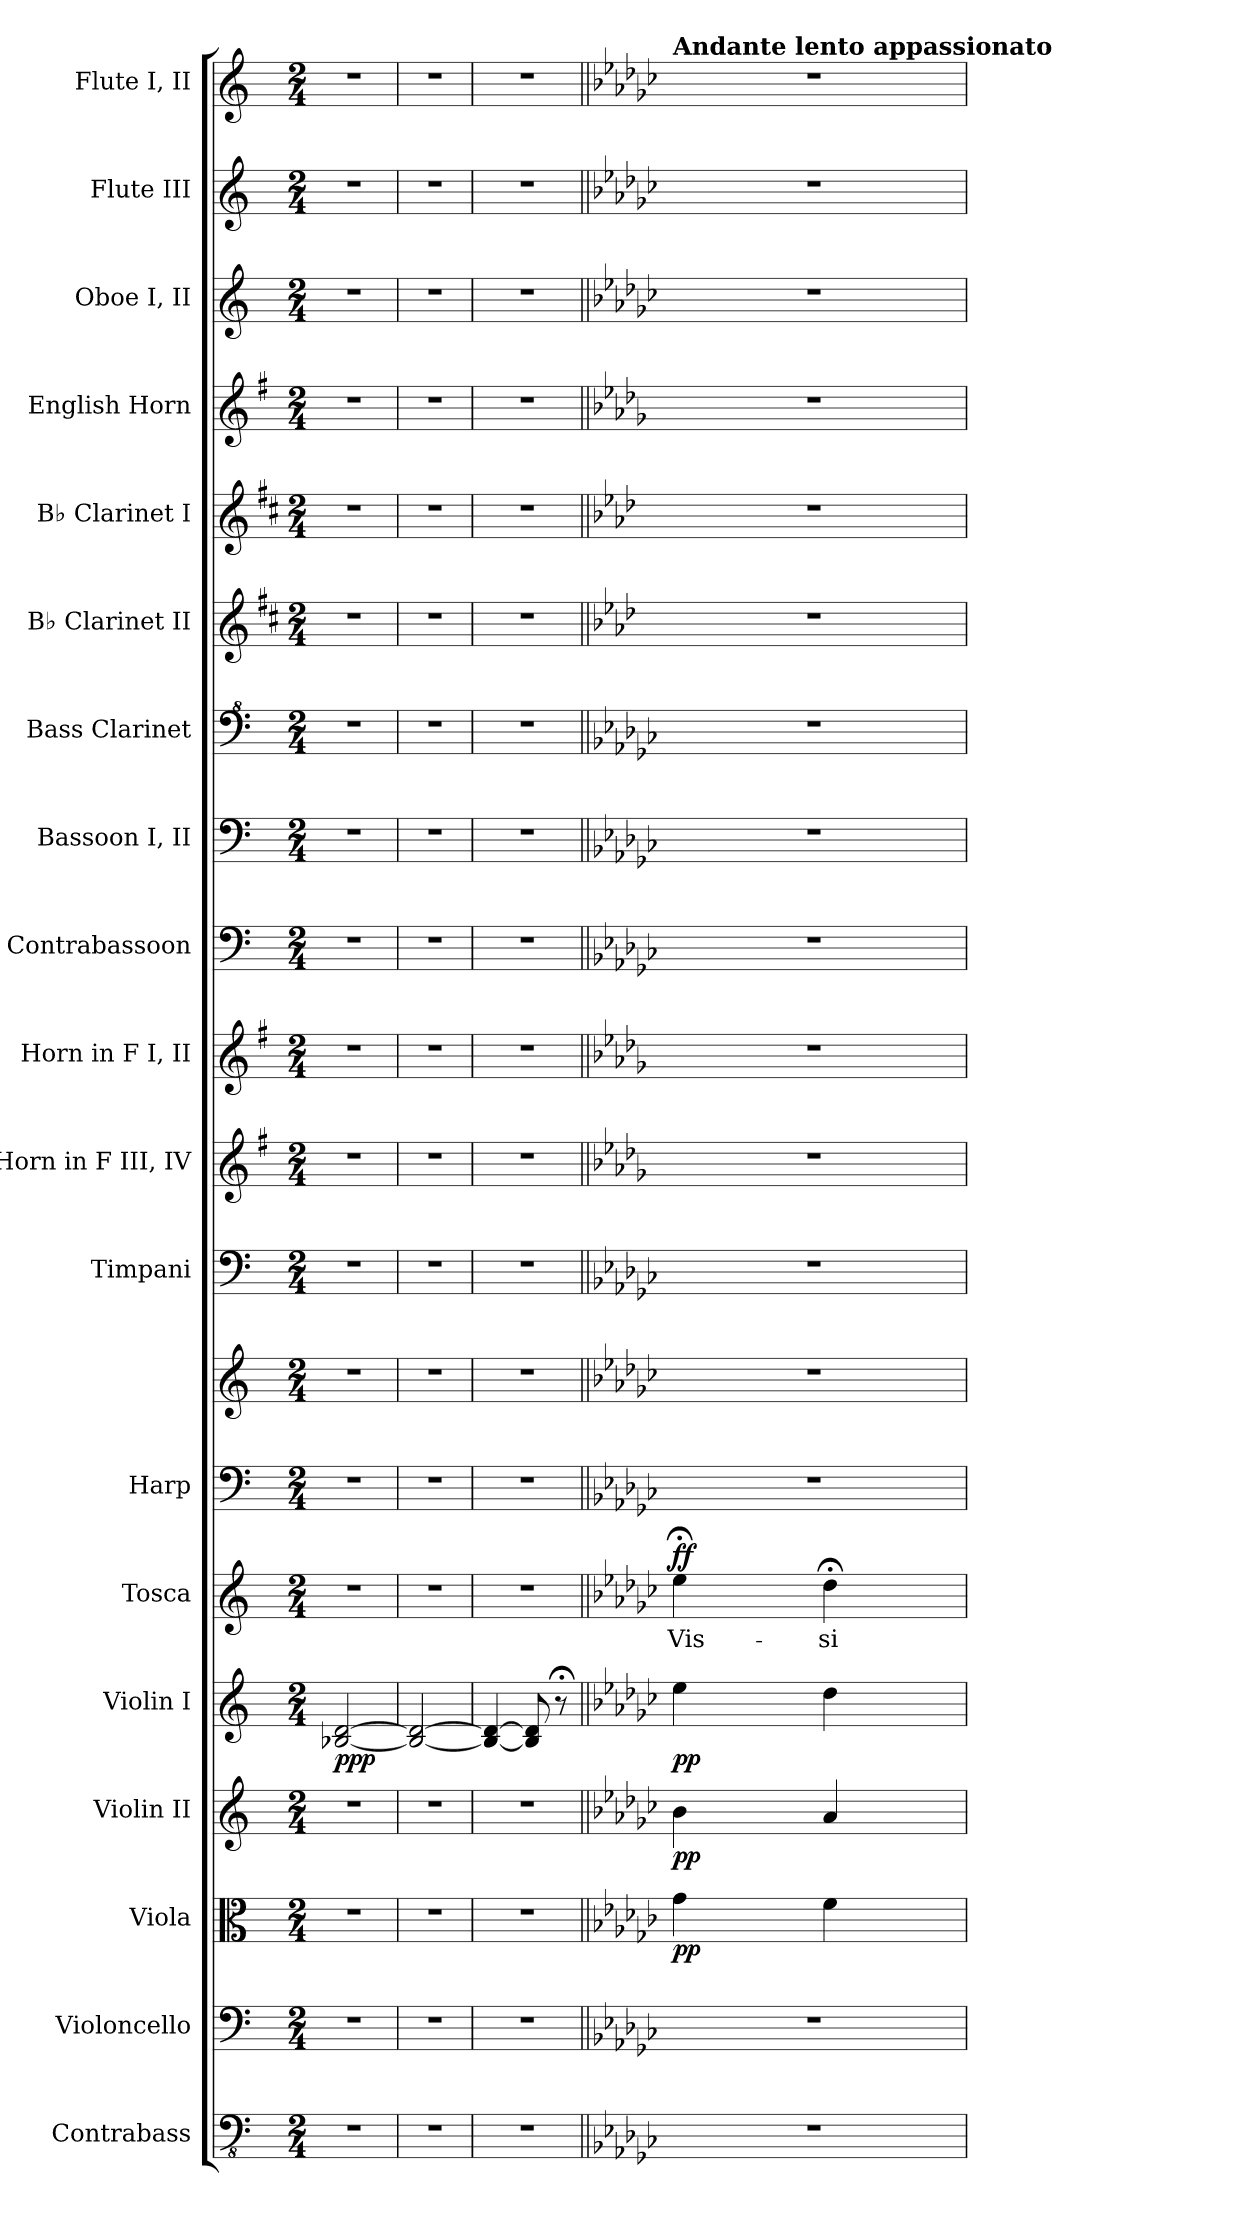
**kern	**kern	**kern	**dynam	**kern	**dynam	**kern	**dynam	**kern	**text	**dynam	**kern	**kern	**kern	**kern	**kern	**kern	**kern	**kern	**kern	**kern	**kern	**kern	**kern	**kern
*part19	*part18	*part17	*part17	*part16	*part16	*part15	*part15	*part14	*part14	*part14	*part13	*part13	*part12	*part11	*part10	*part9	*part8	*part7	*part6	*part5	*part4	*part3	*part2	*part1
*staff20	*staff19	*staff18	*staff18	*staff17	*staff17	*staff16	*staff16	*staff15	*staff15	*staff15	*staff14	*staff13	*staff12	*staff11	*staff10	*staff9	*staff8	*staff7	*staff6	*staff5	*staff4	*staff3	*staff2	*staff1
*I"Contrabass	*I"Violoncello	*I"Viola	*	*I"Violin II	*	*I"Violin I	*	*I"Tosca	*	*	*I"Harp	*	*I"Timpani	*I"Horn in F III, IV	*I"Horn in F I, II	*I"Contrabassoon	*I"Bassoon I, II	*I"Bass Clarinet	*I"B♭ Clarinet II	*I"B♭ Clarinet I	*I"English Horn	*I"Oboe I, II	*I"Flute  III	*I"Flute  I, II
*I'Cb.	*I'Vc.	*I'Vla.	*	*I'Vln. II	*	*I'Vln. I	*	*I'Tosca	*	*	*I'Hrp.	*	*I'Timp.	*	*	*I'Cbsn.	*I'Bsn. I, II	*I'B. Cl.	*I'B♭ Cl. II	*I'B♭ Cl.  I	*I'E. Hn.	*I'Ob. I, II	*I'Fl. III	*I'Fl.  I, II
*clefFv4	*clefF4	*clefC3	*	*clefG2	*	*clefG2	*	*clefG2	*	*	*clefF4	*clefG2	*clefF4	*clefG2	*clefG2	*clefF4	*clefF4	*clefF^4	*clefG2	*clefG2	*clefG2	*clefG2	*clefG2	*clefG2
*	*	*	*	*	*	*	*	*	*	*	*	*	*	*ITrd4c7	*ITrd4c7	*ITrd7c12	*	*ITrd8c14	*ITrd1c2	*ITrd1c2	*ITrd4c7	*	*	*
*k[]	*k[]	*k[]	*	*k[]	*	*k[]	*	*k[]	*	*	*k[]	*k[]	*k[]	*k[]	*k[]	*k[]	*k[]	*k[]	*k[]	*k[]	*k[]	*k[]	*k[]	*k[]
*M2/4	*M2/4	*M2/4	*	*M2/4	*	*M2/4	*	*M2/4	*	*	*M2/4	*M2/4	*M2/4	*M2/4	*M2/4	*M2/4	*M2/4	*M2/4	*M2/4	*M2/4	*M2/4	*M2/4	*M2/4	*M2/4
=1	=1	=1	=1	=1	=1	=1	=1	=1	=1	=1	=1	=1	=1	=1	=1	=1	=1	=1	=1	=1	=1	=1	=1	=1
!	!	!	!	!	!	!	!LO:DY:b	!	!	!	!	!	!	!	!	!	!	!	!	!	!	!	!	!
2r	2r	2r	.	2r	.	[2B-X/ [2d/	ppp	2r	.	.	2r	2r	2r	2r	2r	2r	2r	2r	2r	2r	2r	2r	2r	2r
=2	=2	=2	=2	=2	=2	=2	=2	=2	=2	=2	=2	=2	=2	=2	=2	=2	=2	=2	=2	=2	=2	=2	=2	=2
2r	2r	2r	.	2r	.	2B-/_ 2d/_	.	2r	.	.	2r	2r	2r	2r	2r	2r	2r	2r	2r	2r	2r	2r	2r	2r
=3	=3	=3	=3	=3	=3	=3	=3	=3	=3	=3	=3	=3	=3	=3	=3	=3	=3	=3	=3	=3	=3	=3	=3	=3
2r	2r	2r	.	2r	.	4B-/_ 4d/_	.	2r	.	.	2r	2r	2r	2r	2r	2r	2r	2r	2r	2r	2r	2r	2r	2r
.	.	.	.	.	.	8B-/] 8d/]	.	.	.	.	.	.	.	.	.	.	.	.	.	.	.	.	.	.
.	.	.	.	.	.	8r;<	.	.	.	.	.	.	.	.	.	.	.	.	.	.	.	.	.	.
=4||	=4||	=4||	=4||	=4||	=4||	=4||	=4||	=4||	=4||	=4||	=4||	=4||	=4||	=4||	=4||	=4||	=4||	=4||	=4||	=4||	=4||	=4||	=4||	=4||
*k[b-e-a-d-g-c-]	*k[b-e-a-d-g-c-]	*k[b-e-a-d-g-c-]	*	*k[b-e-a-d-g-c-]	*	*k[b-e-a-d-g-c-]	*	*k[b-e-a-d-g-c-]	*	*	*k[b-e-a-d-g-c-]	*k[b-e-a-d-g-c-]	*k[b-e-a-d-g-c-]	*k[b-e-a-d-g-c-]	*k[b-e-a-d-g-c-]	*k[b-e-a-d-g-c-]	*k[b-e-a-d-g-c-]	*k[b-e-a-d-g-c-]	*k[b-e-a-d-g-c-]	*k[b-e-a-d-g-c-]	*k[b-e-a-d-g-c-]	*k[b-e-a-d-g-c-]	*k[b-e-a-d-g-c-]	*k[b-e-a-d-g-c-]
*	*	*	*	*	*	*	*	*	*	*	*	*	*	*	*	*	*	*	*	*	*	*	*	*MM40
!	!	!	!	!	!	!	!	!	!	!	!	!	!	!	!	!	!	!	!	!	!	!	!	!LO:TX:a:B:t=Andante lento appassionato
!	!	!	!LO:DY:b	!	!LO:DY:b	!	!LO:DY:b	!	!LO:LY:b	!LO:DY:b	!	!	!	!	!	!	!	!	!	!	!	!	!	!
2r	2r	4g-\	pp	4b-\	pp	4ee-\	pp	4ee-;<\	Vis-	ff	2r	2r	2r	2r	2r	2r	2r	2r	2r	2r	2r	2r	2r	2r
!	!	!	!	!	!	!	!	!	!LO:LY:b	!	!	!	!	!	!	!	!	!	!	!	!	!	!	!
.	.	4f\	.	4a-/	.	4dd-\	.	4dd-;<\	-si	.	.	.	.	.	.	.	.	.	.	.	.	.	.	.
=	=	=	=	=	=	=	=	=	=	=	=	=	=	=	=	=	=	=	=	=	=	=	=	=
*-	*-	*-	*-	*-	*-	*-	*-	*-	*-	*-	*-	*-	*-	*-	*-	*-	*-	*-	*-	*-	*-	*-	*-	*-
